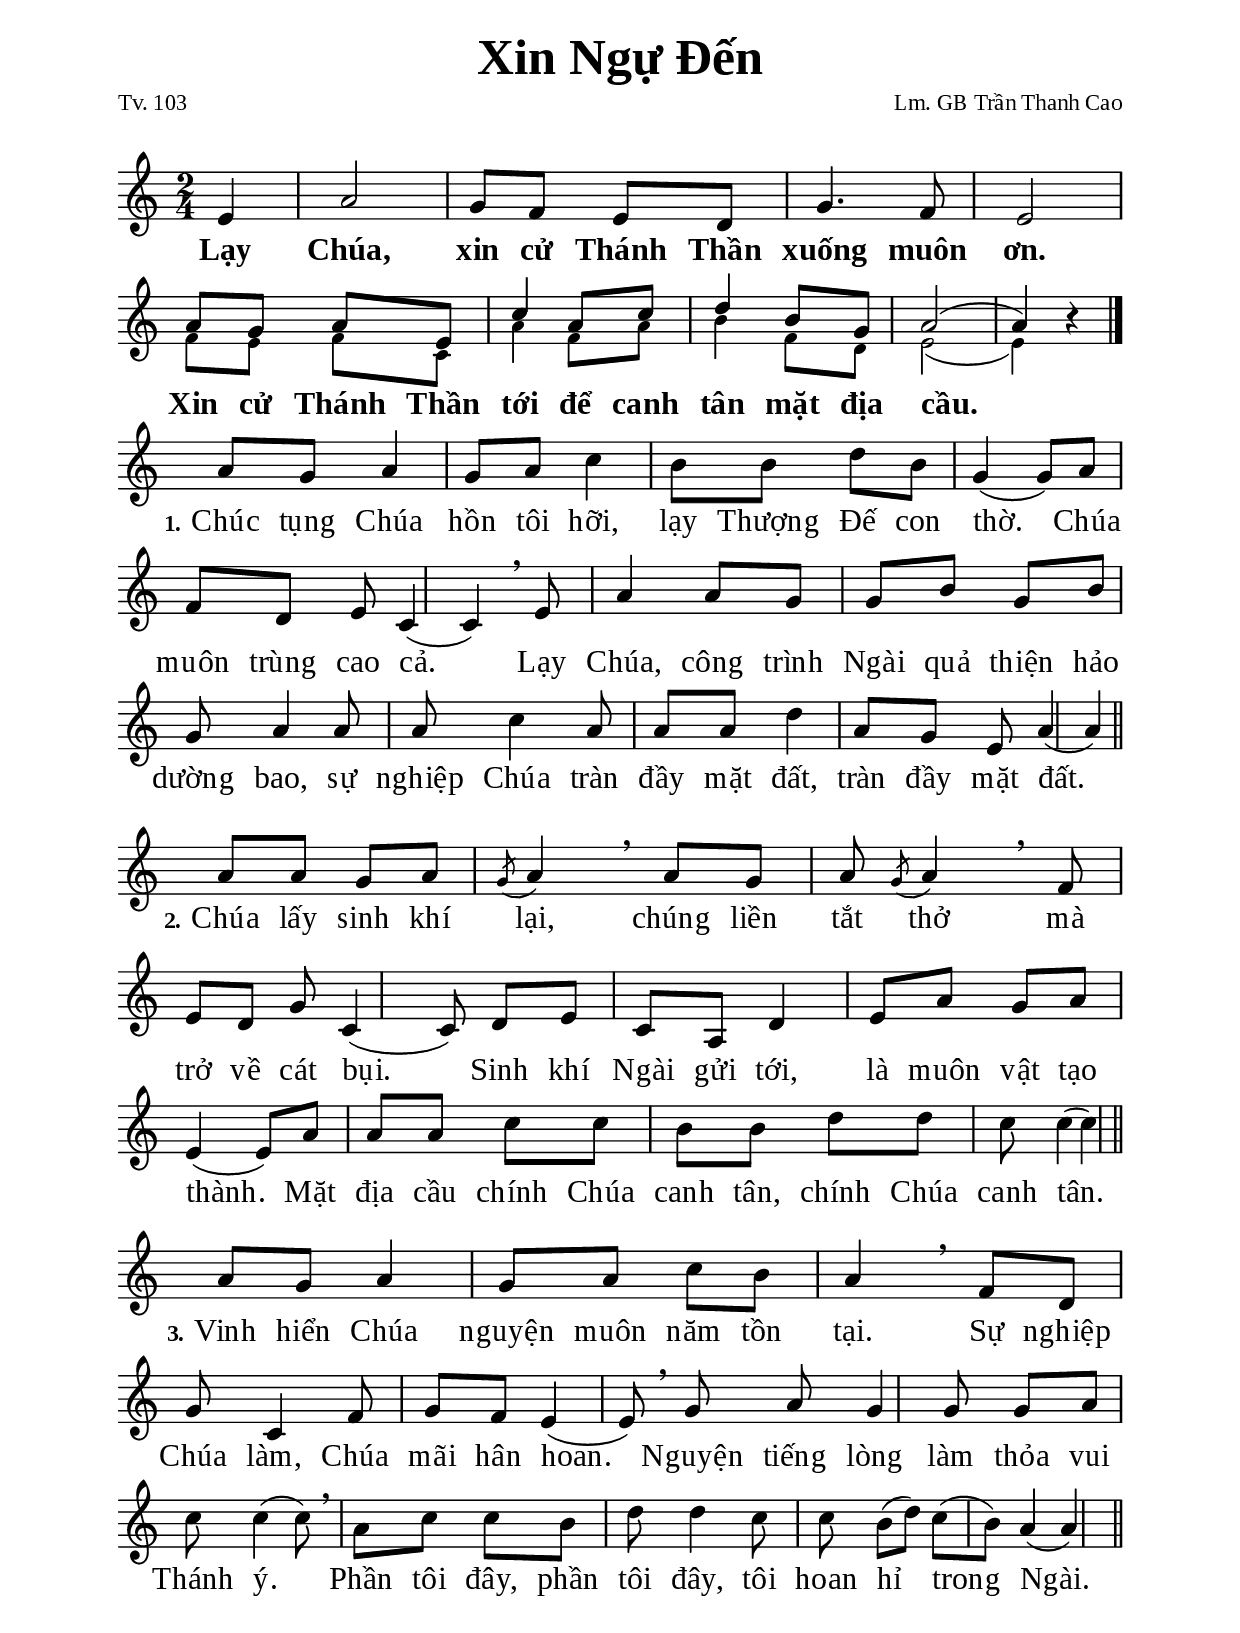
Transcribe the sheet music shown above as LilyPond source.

% Cài đặt chung
\version "2.20.0"
\include "english.ly"

\header {
  title = \markup { \fontsize #3 "Xin Ngự Đến" }
  poet = "Tv. 103"
  composer = "Lm. GB Trần Thanh Cao"
  arranger = " "
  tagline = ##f
}

\paper {
  #(set-paper-size "a4")
  top-margin = 10\mm
  bottom-margin = 10\mm
  left-margin = 20\mm
  right-margin = 20\mm
  indent = #0
  #(define fonts
    (make-pango-font-tree
      "Liberation Serif"
      "Liberation Serif"
      "Liberation Serif"
      (/ 20 20)))
  page-count = #1
}

% Nhạc điệp khúc
nhacDiepKhucSop= \relative c' {
  \partial 4 e4 |
  a2 |
  g8 f e d |
  g4. f8 |
  e2 |
  a8 g a e |
  c'4 a8 c |
  d4 b8 g | a2 ( |
  a4) r \bar "|."
}

nhacDiepKhucBass= \relative c' {
  \skip 4
  \skip 2
  \skip 2
  \skip 2
  \skip 2
  f8 e f c |
  a'4 f8 a |
  b4 f8 d |
  e2 ( |
  e4) r
}

% Nhạc phiên khúc
nhacPhienKhucMot = \relative c'' {
  a8 g a4 g8 a c4
  b8 b d b g4 (g8)
  a f d e c4 (c) \breathe
  e8 a4 a8 g g b g b g a4 a8 a c4 a8 a a d4
  a8 g e a4 (a) \bar "||"
}

nhacPhienKhucHai = \relative c'' {
  a8 a g a \acciaccatura g8 a4 \breathe
  a8 g a \acciaccatura g8 a4 \breathe
  f8 e d g c,4 (c8) d e c a d4
  e8 a g a e4 (e8)
  a a a c c b b d d c c4 (c) \bar "||"
}

nhacPhienKhucBa = \relative c'' {
  a8 g a4 g8 a c b a4 \breathe
  f8 d g c,4 f8 g f e4 (e8) \breathe
  g a g4 g8 g a c c4 (c8) \breathe
  a c c b d d4 c8 c b ([d]) c ([b]) a4 (a) \bar "||"
}

% Lời điệp khúc
loiDiepKhuc = \lyricmode {
  Lạy Chúa, xin cử Thánh Thần xuống muôn ơn.
  Xin cử Thánh Thần tới để canh tân mặt địa cầu.
}

% Lời phiên khúc
loiPhienKhucMot = \lyricmode {
  \set stanza = #"1."
  Chúc tụng Chúa hồn tôi hỡi,
  lạy Thượng Đế con thờ.
  Chúa muôn trùng cao cả.
  Lạy Chúa, công trình Ngài quả thiện hảo dường bao,
  sự nghiệp Chúa tràn đầy mặt đất, tràn đầy mặt đất.
}

loiPhienKhucHai = \lyricmode {
  \set stanza = #"2."
  Chúa lấy sinh khí lại, chúng liền tắt thở mà trở về cát bụi.
  Sinh khí Ngài gửi tới, là muôn vật tạo thành.
  Mặt địa cầu chính Chúa canh tân,
  chính Chúa canh tân.
}

loiPhienKhucBa = \lyricmode {
  \set stanza = #"3."
  Vinh hiển Chúa nguyện muôn năm tồn tại.
  Sự nghiệp Chúa làm, Chúa mãi hân hoan.
  Nguyện tiếng lòng làm thỏa vui Thánh ý.
  Phần tôi đây, phần tôi đây, tôi hoan hỉ trong Ngài.
}


% Dàn trang
\score {
  \new ChoirStaff <<
    \new Staff = diepKhuc \with {
        \consists "Merge_rests_engraver"
        \magnifyStaff #(magstep +1)
      }
      <<
      \new Voice = beSop {
        \voiceOne \key c \major \time 2/4 \nhacDiepKhucSop
      }
      \new Voice = beBas {
        \override NoteHead.font-size = #-2
        \voiceTwo \key c \major \time 2/4 \nhacDiepKhucBass
      }
    >>
    \new Lyrics \lyricsto beSop \loiDiepKhuc
  >>
  \layout {
    \override Lyrics.LyricText.font-series = #'bold
    \override Lyrics.LyricText.font-size = #+3
    \override Lyrics.LyricSpace.minimum-distance = #2.0
    \override Score.BarNumber.break-visibility = ##(#f #f #f)
    \override Score.SpacingSpanner.uniform-stretching = ##t
  }
}

\score {
  \new ChoirStaff <<
    \new Staff = phienKhuc \with {
        \magnifyStaff #(magstep +1)
      }
      <<
      \new Voice = beSop {
        \key c \major \time 2/4 \nhacPhienKhucMot
      }
    >>
    \new Lyrics \lyricsto beSop \loiPhienKhucMot
  >>
  \layout {
    \override Staff.TimeSignature.transparent = ##t
    \override Lyrics.LyricText.font-size = #+3
    \override Lyrics.LyricSpace.minimum-distance = #1.8
    \override Score.BarNumber.break-visibility = ##(#f #f #f)
    \override Score.SpacingSpanner.uniform-stretching = ##t
    \set Score.barAlways = ##t
    \set Score.defaultBarType = ""
  } 
}

\score {
  \new ChoirStaff <<
    \new Staff = phienKhuc \with {
        \magnifyStaff #(magstep +1)
      }
      <<
      \new Voice = beSop {
        \key c \major \time 2/4 \nhacPhienKhucHai
      }
    >>
    \new Lyrics \lyricsto beSop \loiPhienKhucHai
  >>
  \layout {
    \override Staff.TimeSignature.transparent = ##t
    \override Lyrics.LyricText.font-size = #+3
    \override Lyrics.LyricSpace.minimum-distance = #1.8
    \override Score.BarNumber.break-visibility = ##(#f #f #f)
    \override Score.SpacingSpanner.uniform-stretching = ##t
    \set Score.barAlways = ##t
    \set Score.defaultBarType = ""
  } 
}

\score {
  \new ChoirStaff <<
    \new Staff = phienKhuc \with {
        \magnifyStaff #(magstep +1)
      }
      <<
      \new Voice = beSop {
        \key c \major \time 2/4 \nhacPhienKhucBa
      }
    >>
    \new Lyrics \lyricsto beSop \loiPhienKhucBa
  >>
  \layout {
    \override Staff.TimeSignature.transparent = ##t
    \override Lyrics.LyricText.font-size = #+3
    \override Lyrics.LyricSpace.minimum-distance = #1.8
    \override Score.BarNumber.break-visibility = ##(#f #f #f)
    \override Score.SpacingSpanner.uniform-stretching = ##t
    \set Score.barAlways = ##t
    \set Score.defaultBarType = ""
  } 
}
